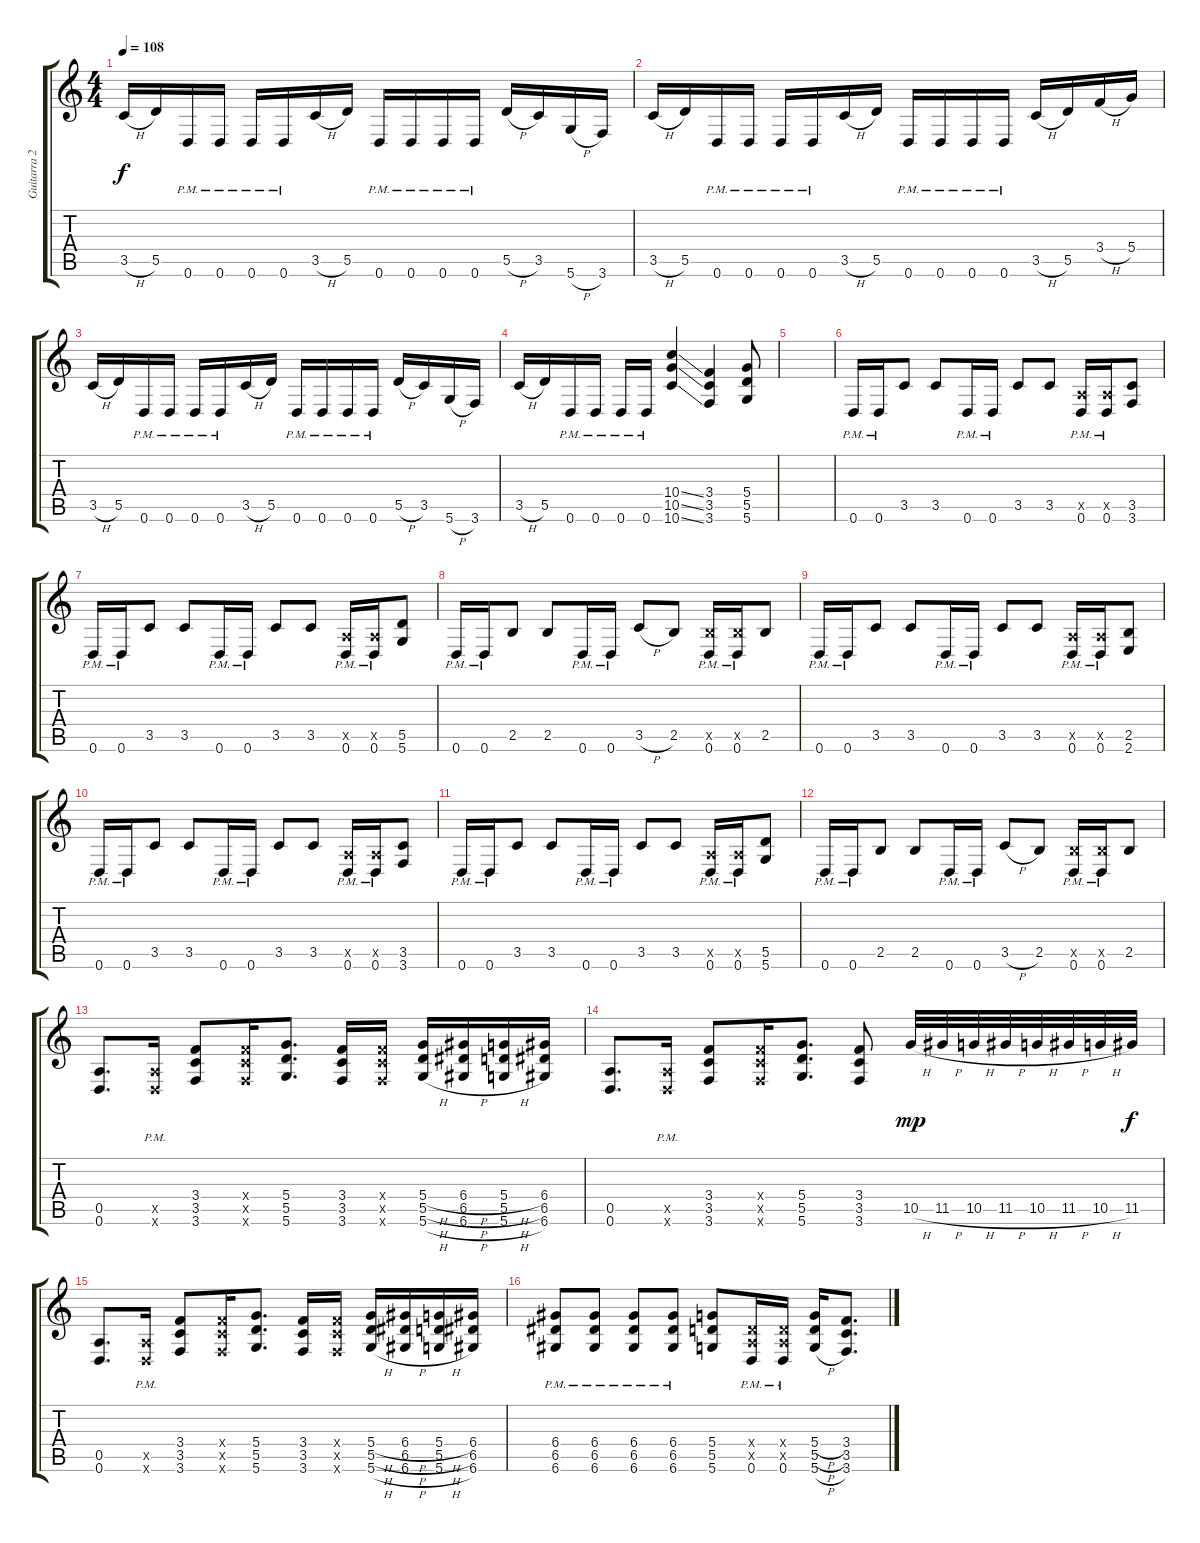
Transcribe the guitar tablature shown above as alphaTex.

\track ("Guitarra 2" "Guitarra 2") {instrument distortionguitar}
\staff {score tabs}
\tuning (E4 B3 G3 D3 A2 D2) {hide}
\ts (4 4)
\tempo 108
\clef g2
\ks c
3.5{h}.16{dy f} 5.5.16 0.6{pm}.16 0.6{pm}.16 0.6{pm}.16 0.6{pm}.16 3.5{h}.16 5.5.16 0.6{pm}.16 0.6{pm}.16 0.6{pm}.16 0.6{pm}.16 5.5{h}.16 3.5.16 5.6{h}.16 3.6.16 |
3.5{h}.16 5.5.16 0.6{pm}.16 0.6{pm}.16 0.6{pm}.16 0.6{pm}.16 3.5{h}.16 5.5.16 0.6{pm}.16 0.6{pm}.16 0.6{pm}.16 0.6{pm}.16 3.5{h}.16 5.5.16 3.4{h}.16 5.4.16 |
3.5{h}.16 5.5.16 0.6{pm}.16 0.6{pm}.16 0.6{pm}.16 0.6{pm}.16 3.5{h}.16 5.5.16 0.6{pm}.16 0.6{pm}.16 0.6{pm}.16 0.6{pm}.16 5.5{h}.16 3.5.16 5.6{h}.16 3.6.16 |
3.5{h}.16 5.5.16 0.6{pm}.16 0.6{pm}.16 0.6{pm}.16 0.6{pm}.16 (10.4{ss} 10.5{ss} 10.6{ss}).4 (3.4 3.5 3.6).4 (5.4 5.5 5.6).8 |
|
0.6{pm}.16 0.6{pm}.16 3.5.8 3.5.8 0.6{pm}.16 0.6{pm}.16 3.5.8 3.5.8 (0.5{x} 0.6{pm}).16 (0.5{x} 0.6{pm}).16 (3.5 3.6).8 |
0.6{pm}.16 0.6{pm}.16 3.5.8 3.5.8 0.6{pm}.16 0.6{pm}.16 3.5.8 3.5.8 (0.5{x} 0.6{pm}).16 (0.5{x} 0.6{pm}).16 (5.5 5.6).8 |
0.6{pm}.16 0.6{pm}.16 2.5.8 2.5.8 0.6{pm}.16 0.6{pm}.16 3.5{h}.8 2.5.8 (2.5{x} 0.6{pm}).16 (2.5{x} 0.6{pm}).16 2.5.8 |
0.6{pm}.16 0.6{pm}.16 3.5.8 3.5.8 0.6{pm}.16 0.6{pm}.16 3.5.8 3.5.8 (0.5{x} 0.6{pm}).16 (0.5{x} 0.6{pm}).16 (2.5 2.6).8 |
0.6{pm}.16 0.6{pm}.16 3.5.8 3.5.8 0.6{pm}.16 0.6{pm}.16 3.5.8 3.5.8 (0.5{x} 0.6{pm}).16 (0.5{x} 0.6{pm}).16 (3.5 3.6).8 |
0.6{pm}.16 0.6{pm}.16 3.5.8 3.5.8 0.6{pm}.16 0.6{pm}.16 3.5.8 3.5.8 (0.5{x} 0.6{pm}).16 (0.5{x} 0.6{pm}).16 (5.5 5.6).8 |
0.6{pm}.16 0.6{pm}.16 2.5.8 2.5.8 0.6{pm}.16 0.6{pm}.16 3.5{h}.8 2.5.8 (2.5{x} 0.6{pm}).16 (2.5{x} 0.6{pm}).16 2.5.8 |
(0.5 0.6).8{d} (0.5{pm x} 0.6{pm x}).16 (3.4 3.5 3.6).8 (3.4{x} 3.5{x} 3.6{x}).16 (5.4 5.5 5.6).8{d} (3.4 3.5 3.6).16 (3.4{x} 3.5{x} 3.6{x}).16 (5.4{h} 5.5{h} 5.6{h}).16 (6.4{h} 6.5{h} 6.6{h}).16 (5.4{h} 5.5{h} 5.6{h}).16 (6.4 6.5 6.6).16 |
(0.5 0.6).8{d} (0.5{pm x} 0.6{pm x}).16 (3.4 3.5 3.6).8 (3.4{x} 3.5{x} 3.6{x}).16 (5.4 5.5 5.6).8{d} (3.4 3.5 3.6).8 10.5{h}.32{dy mp} 11.5{h}.32 10.5{h}.32 11.5{h}.32 10.5{h}.32 11.5{h}.32 10.5{h}.32 11.5.32{dy f} |
(0.5 0.6).8{d} (0.5{pm x} 0.6{pm x}).16 (3.4 3.5 3.6).8 (3.4{x} 3.5{x} 3.6{x}).16 (5.4 5.5 5.6).8{d} (3.4 3.5 3.6).16 (3.4{x} 3.5{x} 3.6{x}).16 (5.4{h} 5.5{h} 5.6{h}).16 (6.4{h} 6.5{h} 6.6{h}).16 (5.4{h} 5.5{h} 5.6{h}).16 (6.4 6.5 6.6).16 |
(6.4{pm} 6.5{pm} 6.6{pm}).8 (6.4{pm} 6.5{pm} 6.6{pm}).8 (6.4{pm} 6.5{pm} 6.6{pm}).8 (6.4{pm} 6.5{pm} 6.6{pm}).8 (5.4 5.5 5.6).8 (0.4{x} 0.5{x} 0.6{pm}).16 (0.4{x} 0.5{x} 0.6{pm}).16 (5.4{h} 5.5{h} 5.6{h}).16 (3.4 3.5 3.6).8{d}
